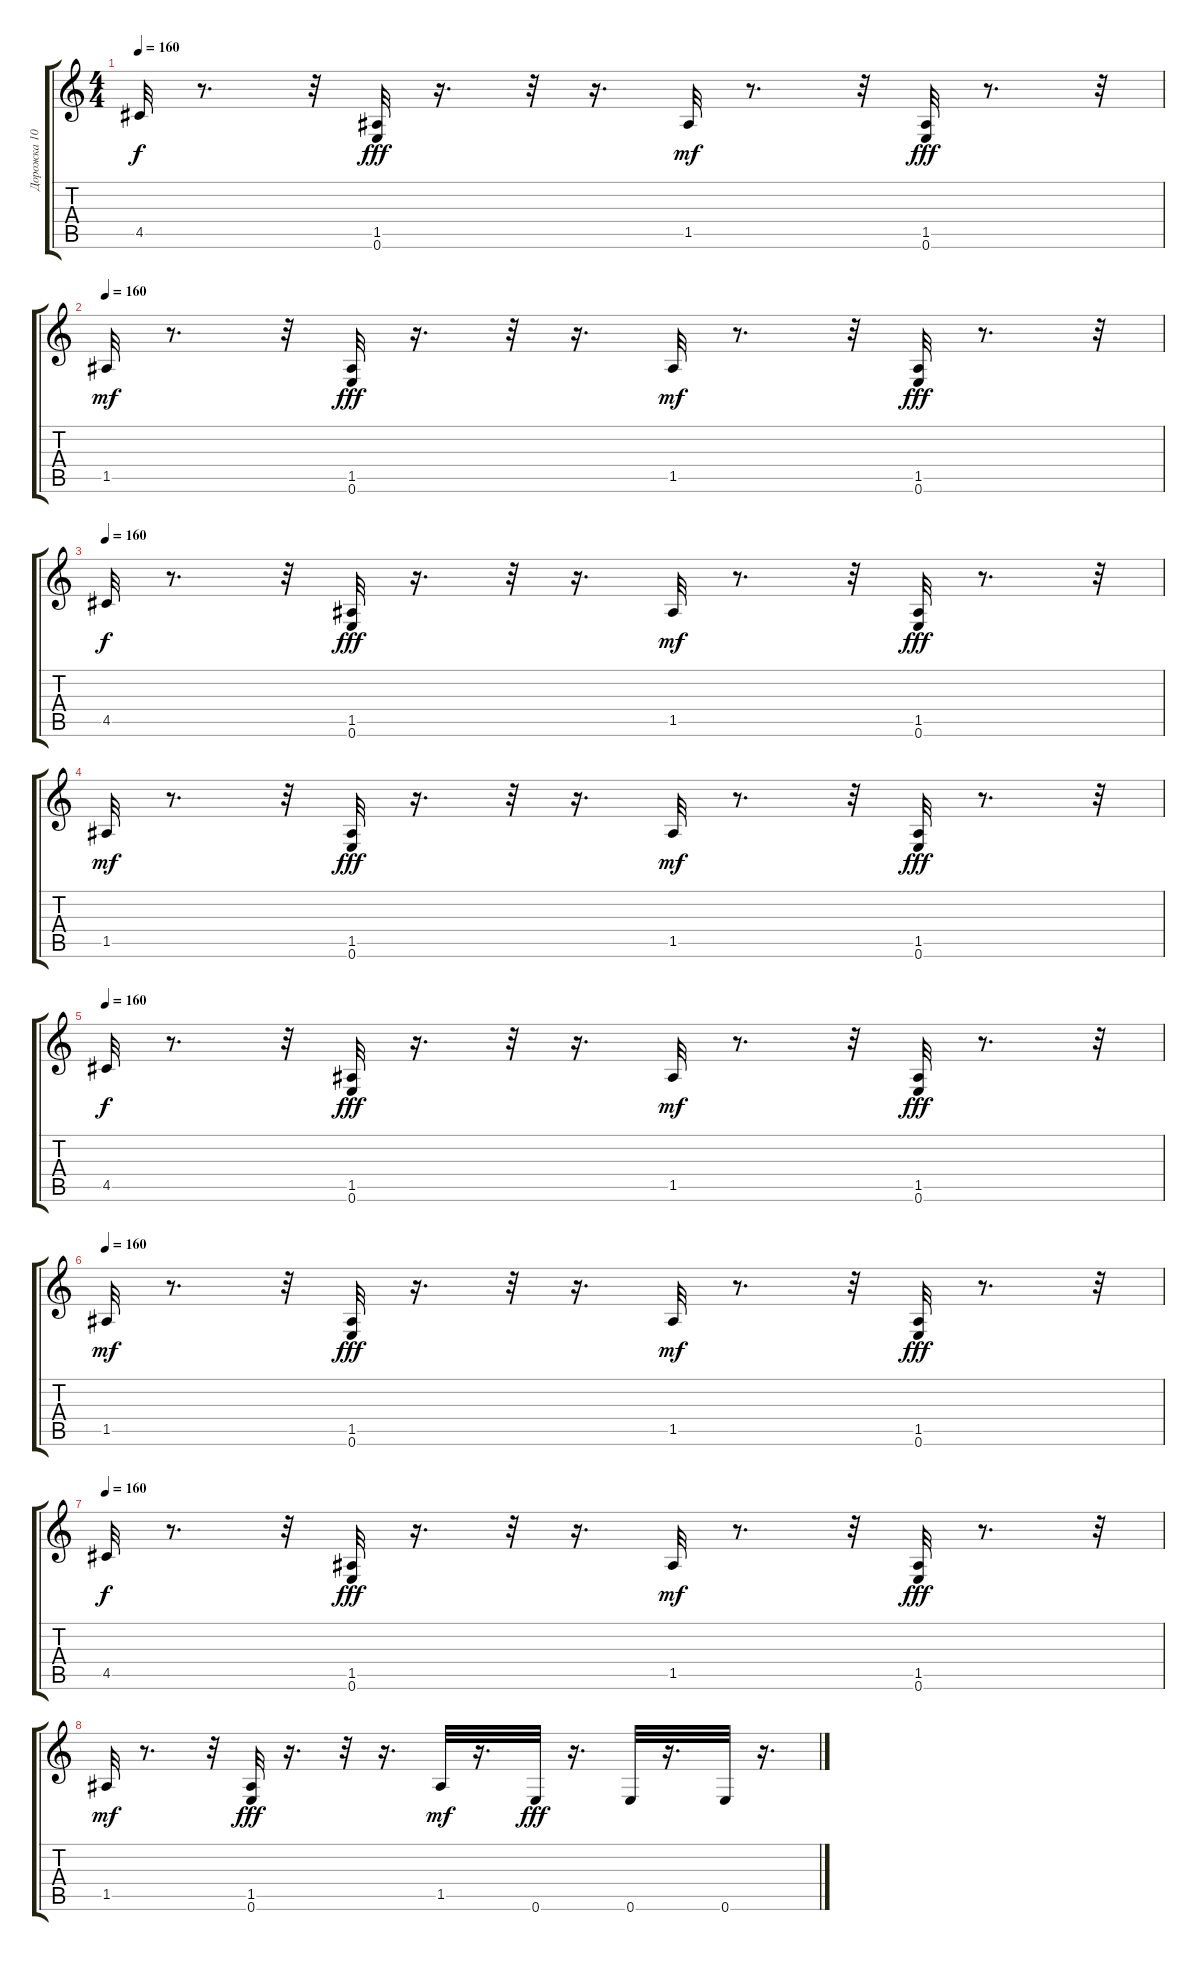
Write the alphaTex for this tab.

\track ("Дорожка 10" "Дорожка 10") {instrument acousticguitarnylon}
\staff {score tabs}
\tuning (E4 B3 G3 D3 A2 E2) {hide}
\ts (4 4)
\tempo 160
\clef g2
\ks c
4.5.32{dy f instrument acousticguitarnylon} r.8{d} r.32 (1.5 0.6).32{dy fff} r.16{d} r.32 r.16{d} 1.5.32{dy mf} r.8{d} r.32 (1.5 0.6).32{dy fff} r.8{d} r.32 |
\tempo 160
1.5.32{dy mf} r.8{d} r.32 (1.5 0.6).32{dy fff} r.16{d} r.32 r.16{d} 1.5.32{dy mf} r.8{d} r.32 (1.5 0.6).32{dy fff} r.8{d} r.32 |
\tempo 160
4.5.32{dy f} r.8{d} r.32 (1.5 0.6).32{dy fff} r.16{d} r.32 r.16{d} 1.5.32{dy mf} r.8{d} r.32 (1.5 0.6).32{dy fff} r.8{d} r.32 |
1.5.32{dy mf} r.8{d} r.32 (1.5 0.6).32{dy fff} r.16{d} r.32 r.16{d} 1.5.32{dy mf} r.8{d} r.32 (1.5 0.6).32{dy fff} r.8{d} r.32 |
\tempo 160
4.5.32{dy f} r.8{d} r.32 (1.5 0.6).32{dy fff} r.16{d} r.32 r.16{d} 1.5.32{dy mf} r.8{d} r.32 (1.5 0.6).32{dy fff} r.8{d} r.32 |
\tempo 160
1.5.32{dy mf} r.8{d} r.32 (1.5 0.6).32{dy fff} r.16{d} r.32 r.16{d} 1.5.32{dy mf} r.8{d} r.32 (1.5 0.6).32{dy fff} r.8{d} r.32 |
\tempo 160
4.5.32{dy f} r.8{d} r.32 (1.5 0.6).32{dy fff} r.16{d} r.32 r.16{d} 1.5.32{dy mf} r.8{d} r.32 (1.5 0.6).32{dy fff} r.8{d} r.32 |
1.5.32{dy mf} r.8{d} r.32 (1.5 0.6).32{dy fff} r.16{d} r.32 r.16{d} 1.5.32{dy mf} r.16{d} 0.6.32{dy fff} r.16{d} 0.6.32 r.16{d} 0.6.32 r.16{d}
